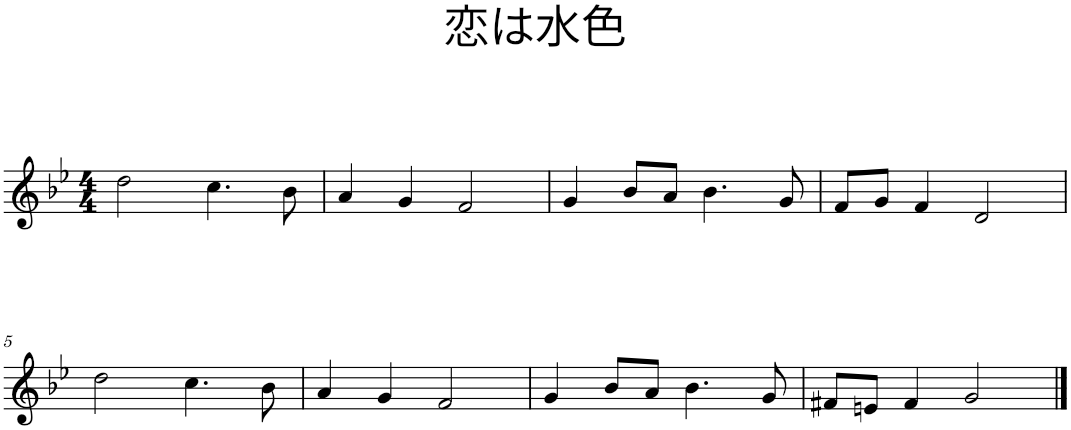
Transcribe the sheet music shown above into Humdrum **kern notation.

**kern
*part1
*staff1
*I"Piano
*I'Pno.
*clefG2
*k[b-e-]
*M4/4
=1
2dd\
4.cc\
8b-\
=2
4a/
4g/
2f/
=3
4g/
8b-/L
8a/J
4.b-\
8g/
=4
8f/L
8g/J
4f/
2d/
!!LO:LB:g=z
=5
2dd\
4.cc\
8b-\
=6
4a/
4g/
2f/
=7
4g/
8b-/L
8a/J
4.b-\
8g/
=8
8f#X/L
8en/J
4f#/
2g/
==
*-
